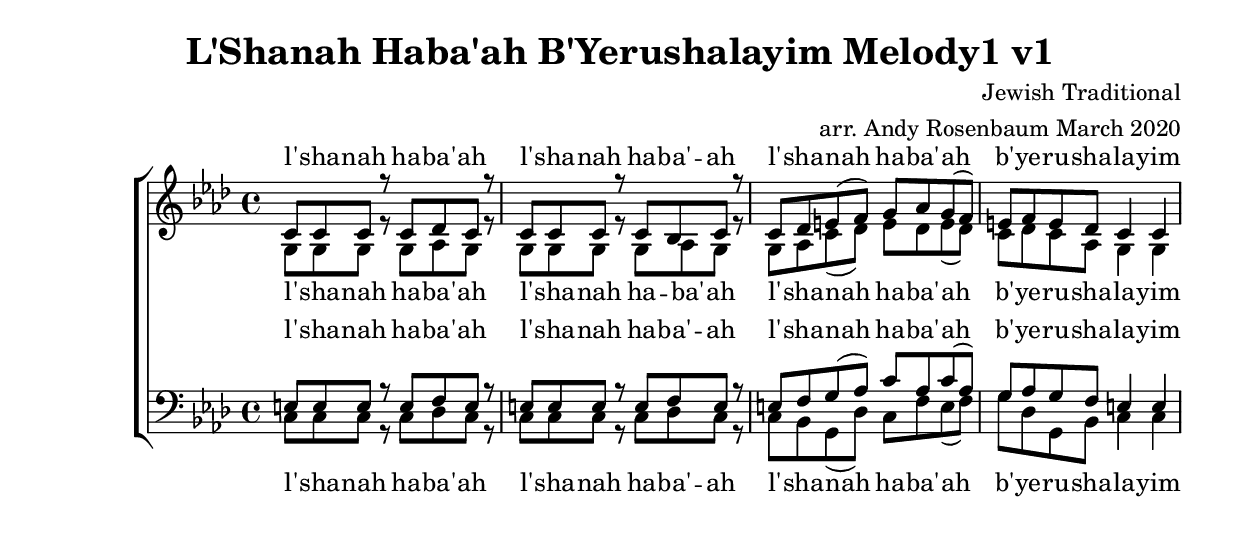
\version "2.18.2"  % necessary for upgrading to future LilyPond versions.

\header {
	title = "L'Shanah Haba'ah B'Yerushalayim Melody1 v1"
	composer = "Jewish Traditional"
	arranger = "arr. Andy Rosenbaum March 2020"
}


\paper {
  top-system-spacing #'basic-distance = #10
  score-system-spacing #'basic-distance = #20
  system-system-spacing #'basic-distance = #20
  last-bottom-spacing #'basic-distance = #10
}

global = {
  \key f \minor
  \time 4/4
}

% ======== %
% Part One %
% ======== %

sopPartOne = \relative c' {
	| c8 c   c  r  c des   c  r  |  % l'shanah haba-ah
	| c8 c   c  r  c bes   c  r  |  % l'shanah haba-ah
	| c8 des e( f) g aes g( f) |  % l'shanah haba-ah
	| e8 f   e des c4    c4    |  % b'yerushalayim
}

altoPartOne = \relative c' {
	| g8 g   g  r  g aes g  r    |  % l'shanah haba-ah
	| g8 g   g  r  g aes g  r    |  % l'shanah haba-ah
	| g8 aes c( des) e des e( des) |  % l'shanah haba-ah
	| c8 des c  aes  g4  g4      |  % b'yerushalayim
}

tenorPartOne = \relative c {
	| e8 e   e  r    e f e  r    |  % l'shanah haba-ah
	| e8 e   e  r    e f e  r    |  % l'shanah haba-ah
	| e8 f   g( aes) c aes c( aes) |  % l'shanah haba-ah
	| g8 aes g  f    e4  e4      |  % b'yerushalayim
}

bassPartOne = \relative c {
	| c8 c   c  r  c des c  r  |  % l'shanah haba-ah
	| c8 c   c  r  c des c  r  |  % l'shanah haba-ah
	| c8 bes g( des') c f e( f) |  % l'shanah haba-ah
	| g8 des g,  bes  c4    c4  |  % b'yerushalayim
}

words = \lyricmode {
	| l' -- sha -- nah ha -- ba' -- ah |
	| l' -- sha -- nah ha -- ba' -- ah |
	| l' -- sha -- nah ha -- ba' -- ah |
	| b' -- ye -- ru -- sha -- la -- yim |
}


allStuff = {
  \new ChoirStaff <<
    \new Lyrics = "sopranos" \with {
      % this is needed for lyrics above a staff
      \override VerticalAxisGroup.staff-affinity = #DOWN
    }
    \new Staff = "upper" <<
	\set Staff.midiInstrument = "voice oohs"
      \new Voice = "sopranos" {
        \voiceOne
        << \global \sopPartOne >>
      }
      \new Voice = "altos" {
        \voiceTwo
        << \global \altoPartOne >>
      }
    >>
    \new Lyrics = "altos"
    \new Lyrics = "tenors" \with {
      % this is needed for lyrics above a staff
      \override VerticalAxisGroup.staff-affinity = #DOWN
    }
    \new Staff = "lower" <<
      \set Staff.midiInstrument = "voice oohs"
      \clef bass
      \new Voice = "tenors" {
        \voiceOne
        << \global \tenorPartOne >>
      }
      \new Voice = "basses" {
        \voiceTwo << \global \bassPartOne >>
      }
    >>
    \new Lyrics = "basses"
    \context Lyrics = "sopranos" \lyricsto "sopranos" \words
    \context Lyrics = "altos" \lyricsto "altos" \words
    \context Lyrics = "tenors" \lyricsto "tenors" \words
    \context Lyrics = "basses" \lyricsto "basses" \words
  >>
}

% For printed pdf music.
\score {
	\allStuff
	\layout{}
}

% For midi
\score {
	\unfoldRepeats {
		\allStuff
	}
	\midi{ \tempo 4 = 100 }
}
